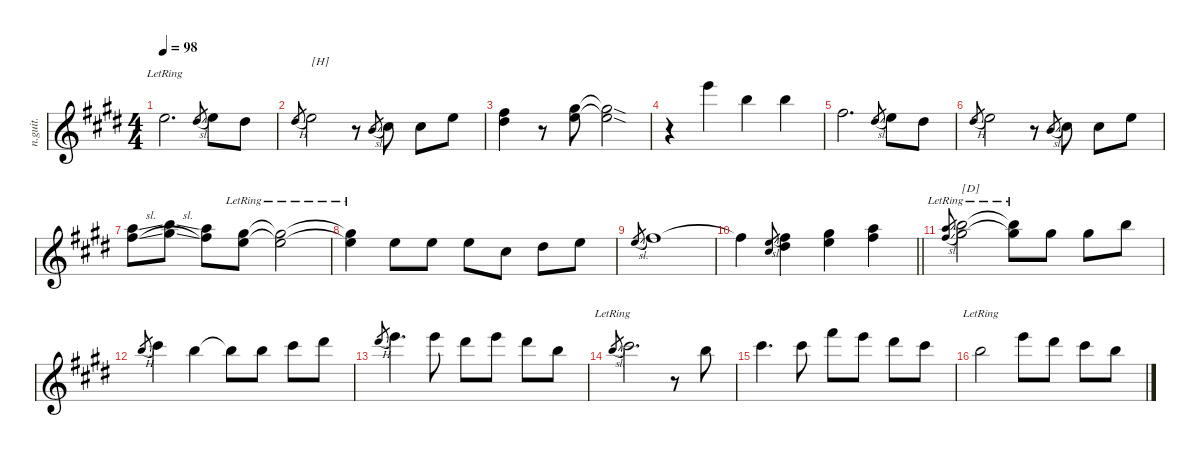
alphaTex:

\defaultSystemsLayout 4
\hideDynamics
\bracketExtendMode nobrackets
\otherSystemsTrackNameOrientation horizontal
\track ("Lead" "n.guit.") {instrument acousticguitarnylon}
\staff {score}
\tuning (E4 B3 G3 D3 A2 E2)
\ts (4 4)
\tempo 98
\clef g2
\ks e
9.3{lr acc forcenatural}.2{d dy f beam Down} 8.3{sl acc #}.8{gr dy mf beam Up} 9.3{acc forcenatural}.8{dy f beam Down} 8.3{acc #}.8{beam Down} |
8.3{h acc #}.8{gr dy mf beam Up} 9.3{acc forcenatural}.2{txt "[H]" dy f beam Down} r.8{beam Down} 9.4{sl acc forcenatural}.8{gr dy mf beam Up} 11.4{acc #}.8{dy f beam Down} 11.4{acc #}.8{beam Down} 9.3{acc forcenatural}.8{beam Down} |
(11.3{acc #} 13.4{acc #}).4{beam Down} r.8{beam Down} (13.3{acc #} 14.4{acc forcenatural}).8{beam Down} (13.3{sod t acc #} 14.4{sod t acc forcenatural}).2{beam Down} |
r.4{beam Down} 12.1{acc forcenatural}.4{beam Down} 12.2{acc forcenatural}.4{beam Down} 7.1{acc forcenatural}.4{beam Down} |
7.2{acc #}.2{d beam Down} 8.3{sl acc #}.8{gr dy mf beam Up} 9.3{acc forcenatural}.8{dy f beam Down} 8.3{acc #}.8{beam Down} |
8.3{h acc #}.8{gr dy mf beam Up} 9.3{acc forcenatural}.2{dy f beam Down} r.8{beam Down} 9.4{sl acc forcenatural}.8{gr dy mf beam Up} 11.4{acc #}.8{dy f beam Down} 11.4{acc #}.8{beam Down} 9.3{acc forcenatural}.8{beam Down} |
(10.2{sl acc forcenatural} 11.3{sl acc #}).8{beam Down} (12.2{sl acc forcenatural} 13.3{sl acc #}).8{beam Down} (10.2{acc forcenatural} 11.3{acc #}).8{beam Down} (9.2{lr acc #} 9.3{lr acc forcenatural}).8{beam Down} (9.2{lr t acc #} 9.3{lr t acc forcenatural}).2{beam Down} |
(9.2{lr t acc #} 9.3{lr t acc forcenatural}).4{beam Down} 9.3{acc forcenatural}.8{beam Down} 9.3{acc forcenatural}.8{beam Down} 9.3{acc forcenatural}.8{beam Down} 11.4{acc #}.8{beam Down} 8.3{acc #}.8{beam Down} 9.3{acc forcenatural}.8{beam Down} |
9.3{sl acc forcenatural}.8{gr dy mf beam Up} 11.3{acc #}.1{dy f beam Down} |
\barLineRight lightlight
11.3{t acc #}.4{beam Down} (9.3{sl acc forcenatural} 11.4{acc #}).8{gr dy mf beam Up} (11.3{acc #} 13.4{acc #}).4{dy f beam Down} (9.2{acc #} 9.3{acc forcenatural}).4{beam Down} (10.2{acc forcenatural} 11.3{acc #}).4{beam Down} |
(10.2{sl lr acc forcenatural} 11.3{sl lr acc #}).8{gr dy mf beam Up} (12.2{acc forcenatural} 13.3{lr acc #}).2{txt "[D]" dy f beam Down} (12.2{t acc forcenatural} 13.3{lr t acc #}).8{beam Down} 13.3{acc #}.8{beam Down} 13.3{acc #}.8{beam Down} 12.2{acc forcenatural}.8{beam Down} |
12.2{h acc forcenatural}.8{gr dy mf beam Up} 14.2{acc #}.4{dy f beam Down} 12.2{acc forcenatural}.4{beam Down} 12.2{t acc forcenatural}.8{beam Down} 12.2{acc forcenatural}.8{beam Down} 14.2{acc #}.8{beam Down} 11.1{acc #}.8{beam Down} |
11.1{h acc #}.8{gr dy mf beam Up} 12.1{acc forcenatural}.4{d dy f beam Down} 12.1{acc forcenatural}.8{beam Down} 11.1{acc #}.8{beam Down} 12.1{acc forcenatural}.8{beam Down} 11.1{acc #}.8{beam Down} 12.2{acc forcenatural}.8{beam Down} |
12.2{sl lr acc forcenatural}.8{gr dy mf beam Up} 14.2{lr acc #}.2{d dy f beam Down} r.8{beam Down} 12.2{acc forcenatural}.8{beam Down} |
14.2{acc #}.4{d beam Down} 14.2{acc #}.8{beam Down} 14.1{acc #}.8{beam Down} 12.1{acc forcenatural}.8{beam Down} 11.1{acc #}.8{beam Down} 14.2{acc #}.8{beam Down} |
12.2{lr acc forcenatural}.2{beam Down} 12.1{acc forcenatural}.8{beam Down} 11.1{acc #}.8{beam Down} 14.2{acc #}.8{beam Down} 12.2{acc forcenatural}.8{beam Down}
